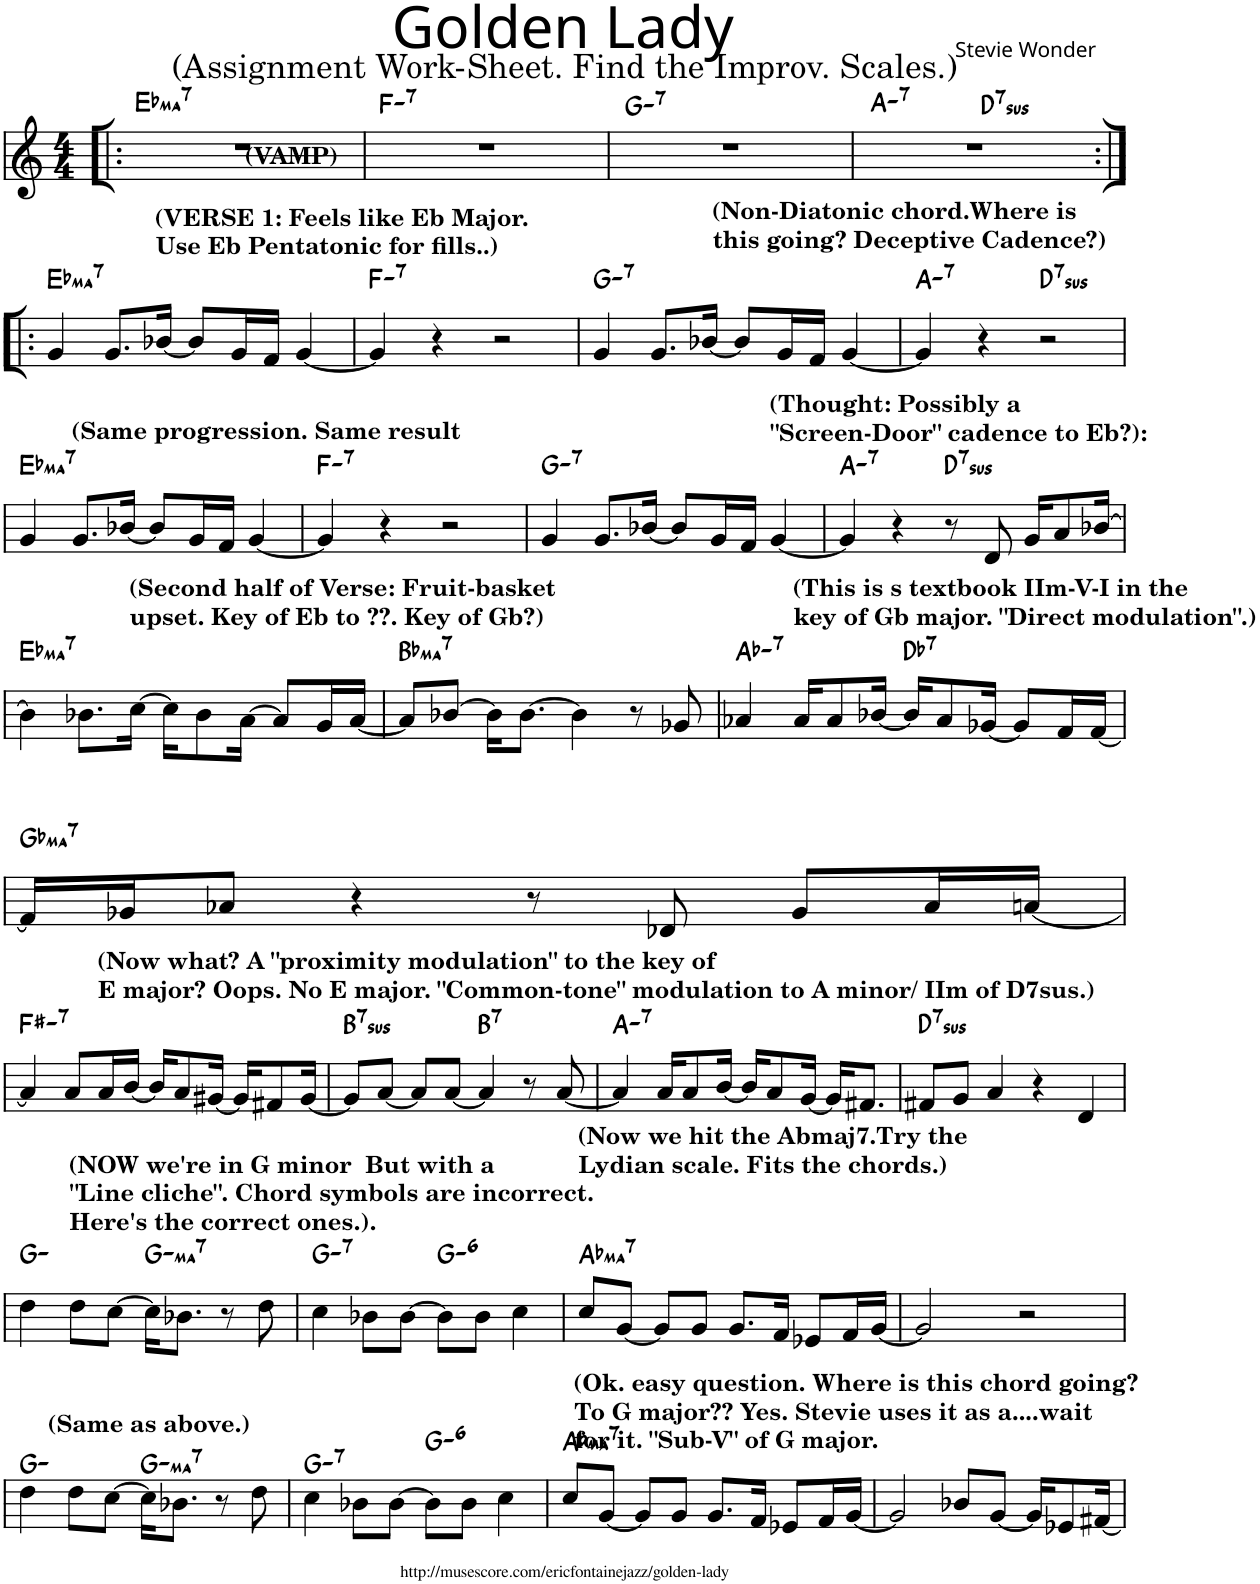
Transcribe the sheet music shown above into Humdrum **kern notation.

**kern	**harte
*part1	*part1
*staff1	*
*I"Piano	*
*I'Pno	*
*clefG2	*
*k[]	*
*M4/4	*
=1!|:	=1!|:
!LO:TX:a:B:t=(VAMP)	!LO:H:kt=ma7
1r	Eb:maj7
=2	=2
!	!LO:H:kt=7
1r	F:min7
=3	=3
!	!LO:H:kt=7
1r	G:min7
=4	=4
!	!LO:H:kt=7
*^	*
1r	2ryy	A:min7
!	!	!LO:H:kt=7sus
.	2ryy	D:sus4(7)
!!LO:LB:g=z	!!
=5:|!|:	=5:|!|:	=5:|!|:
!	!	!LO:H:kt=ma7
*v	*v	*
4g/	Eb:maj7
8.g/L	.
!LO:TX:a:B:t=(VERSE 1&colon; Feels like Eb Major.	!
!LO:TX:a:t=Use Eb Pentatonic for fills..)	!
[16b-X/Jk	.
8b-/L]	.
16g/L	.
16f/JJ	.
[4g/	.
=6	=6
!	!LO:H:kt=7
4g/]	F:min7
4r	.
2r	.
=7	=7
!	!LO:H:kt=7
4g/	G:min7
8.g/L	.
[16b-X/Jk	.
8b-/L]	.
16g/L	.
16f/JJ	.
[4g/	.
=8	=8
!LO:TX:a:B:t=(Non-Diatonic chord.Where is	!
!LO:TX:a:t=this going? Deceptive Cadence?)	!LO:H:kt=7
4g/]	A:min7
4r	.
!	!LO:H:kt=7sus
2r	D:sus4(7)
!!LO:LB:g=z
=9	=9
!	!LO:H:kt=ma7
4g/	Eb:maj7
!LO:TX:a:B:t=(Same progression. Same result	!
8.g/L	.
[16b-X/Jk	.
8b-/L]	.
16g/L	.
16f/JJ	.
[4g/	.
=10	=10
!	!LO:H:kt=7
4g/]	F:min7
4r	.
2r	.
=11	=11
!	!LO:H:kt=7
4g/	G:min7
8.g/L	.
[16b-X/Jk	.
8b-/L]	.
16g/L	.
16f/JJ	.
!LO:TX:a:B:t=(Thought&colon; Possibly a	!
!LO:TX:a:t="Screen-Door" cadence to Eb?)&colon;	!
[4g/	.
=12	=12
!	!LO:H:kt=7
4g/]	A:min7
4r	.
!	!LO:H:kt=7sus
8r	D:sus4(7)
8d/	.
16g/KL	.
8a/	.
[16b-X/Jk	.
!!LO:LB:g=z
=13	=13
!	!LO:H:kt=ma7
4b-\]	Eb:maj7
8.b-X\L	.
!LO:TX:a:B:t=(Second half of Verse&colon; Fruit-basket	!
!LO:TX:a:t=upset. Key of Eb to ??. Key of Gb?)	!
[16cc\Jk	.
16cc\KL]	.
8b-\	.
[16a\Jk	.
8a/L]	.
16g/L	.
[16a/JJ	.
=14	=14
!	!LO:H:kt=ma7
8a/L]	Bb:maj7
[8b-X/J	.
16b-\KL]	.
[8.b-\J	.
4b-\]	.
8r	.
8g-X/	.
=15	=15
!	!LO:H:kt=7
4a-X/	Ab:min7
!LO:TX:a:B:t=(This is s textbook IIm-V-I in the	!
!LO:TX:a:t=key of Gb major. "Direct modulation".)	!
16a-/KL	.
8a-/	.
[16b-X/Jk	.
!	!LO:H:kt=7
16b-/KL]	Db:7
8a-/	.
[16g-X/Jk	.
8g-/L]	.
16f/L	.
[16f/JJ	.
!!LO:LB:g=z
=16	=16
!	!LO:H:kt=ma7
16f/LL]	Gb:maj7
16g-X/J	.
8a-X/J	.
4r	.
8r	.
8d-X/	.
8g-/L	.
16a-/L	.
[16an/JJ	.
!!LO:LB:g=z
=17	=17
!	!LO:H:kt=7
4a/]	F#:min7
8a/L	.
!LO:TX:a:B:t=(Now what? A "proximity modulation" to the key of	!
!LO:TX:a:t=E major? Oops. No E major. "Common-tone" modulation to A minor/ IIm of D7sus.)	!
16a/L	.
[16b/JJ	.
16b/KL]	.
8a/	.
[16g#X/Jk	.
16g#/KL]	.
8f#X/	.
[16g#/Jk	.
=18	=18
!	!LO:H:kt=7sus
8g#/L]	B:sus4(7)
[8a/J	.
8a/L]	.
[8a/J	.
!	!LO:H:kt=7
4a/]	B:7
8r	.
[8a/	.
=19	=19
!	!LO:H:kt=7
4a/]	A:min7
16a/KL	.
8a/	.
[16b/Jk	.
16b/KL]	.
8a/	.
[16g/Jk	.
16g/KL]	.
8.f#X/J	.
=20	=20
!	!LO:H:kt=7sus
8f#X/L	D:sus4(7)
8g/J	.
4a/	.
4r	.
4d/	.
!!LO:LB:g=z
=21	=21
4dd\	G:min
!LO:TX:a:B:t=(NOW we're in G minor  But with a	!
!LO:TX:a:t="Line cliche". Chord symbols are incorrect.	!
!LO:TX:a:t=Here's the correct ones.).	!
8dd\L	.
[8cc\J	.
!	!LO:H:kt=ma7
16cc\KL]	G:minmaj7
8.b-X\J	.
8r	.
8dd\	.
=22	=22
!	!LO:H:kt=7
4cc\	G:min7
8b-X\L	.
[8b-\J	.
!	!LO:H:kt=6
8b-\L]	G:min6
8b-\J	.
4cc\	.
=23	=23
!LO:TX:a:B:t=(Now we hit the Abmaj7.Try the	!
!LO:TX:a:t=Lydian scale. Fits the chords.)	!LO:H:kt=ma7
8cc/L	Ab:maj7
[8g/J	.
8g/L]	.
8g/J	.
8.g/L	.
16f/Jk	.
8e-X/L	.
16f/L	.
[16g/JJ	.
=24	=24
2g/]	.
2r	.
!!LO:LB:g=z
=25	=25
!LO:TX:a:B:t=(Same as above.)	!
4dd\	G:min
8dd\L	.
[8cc\J	.
!	!LO:H:kt=ma7
16cc\KL]	G:minmaj7
8.b-X\J	.
8r	.
8dd\	.
=26	=26
!	!LO:H:kt=7
4cc\	G:min7
8b-X\L	.
[8b-\J	.
!	!LO:H:kt=6
8b-\L]	G:min6
8b-\J	.
4cc\	.
=27	=27
!	!LO:H:kt=ma7
8cc/L	Ab:maj7
[8g/J	.
!LO:TX:a:B:t=(Ok. easy question. Where is this chord going?	!
!LO:TX:a:t=To G major?? Yes. Stevie uses it as a....wait	!
!LO:TX:a:t=for it. "Sub-V" of G major.	!
8g/L]	.
8g/J	.
8.g/L	.
16f/Jk	.
8e-X/L	.
16f/L	.
[16g/JJ	.
=28	=28
2g/]	.
8b-X/L	.
[8g/J	.
16g/KL]	.
8e-X/	.
[16f#X/Jk	.
=	=
*-	*-
